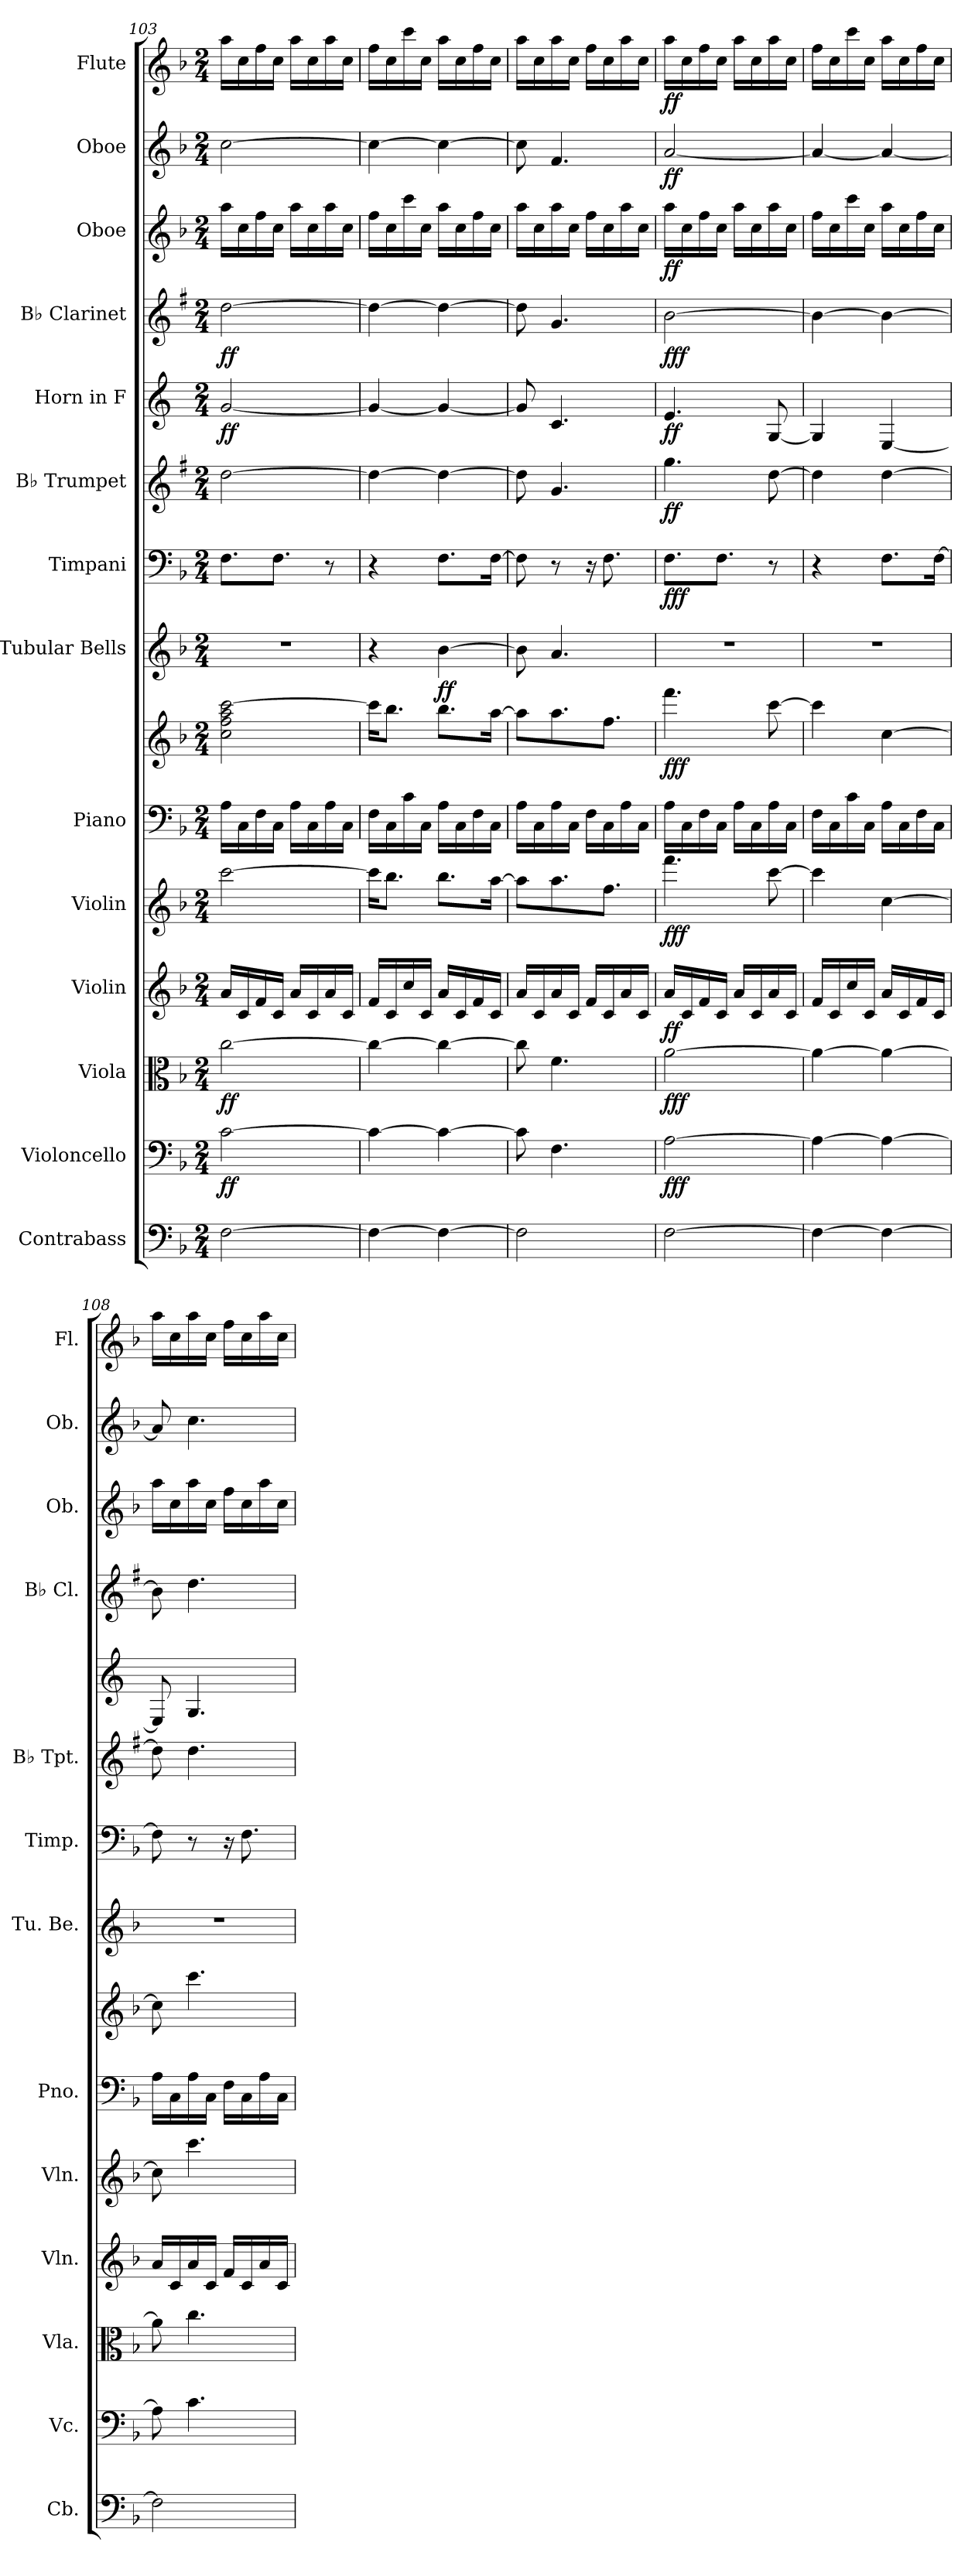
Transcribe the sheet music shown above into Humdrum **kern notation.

**kern	**kern	**dynam	**kern	**dynam	**kern	**dynam	**kern	**dynam	**kern	**kern	**dynam	**kern	**dynam	**kern	**dynam	**kern	**dynam	**kern	**dynam	**kern	**dynam	**kern	**dynam	**kern	**dynam	**kern	**dynam
*part14	*part13	*part13	*part12	*part12	*part11	*part11	*part10	*part10	*part9	*part9	*part9	*part8	*part8	*part7	*part7	*part6	*part6	*part5	*part5	*part4	*part4	*part3	*part3	*part2	*part2	*part1	*part1
*staff15	*staff14	*staff14	*staff13	*staff13	*staff12	*staff12	*staff11	*staff11	*staff10	*staff9	*staff9/10	*staff8	*staff8	*staff7	*staff7	*staff6	*staff6	*staff5	*staff5	*staff4	*staff4	*staff3	*staff3	*staff2	*staff2	*staff1	*staff1
*I"Contrabass	*I"Violoncello	*	*I"Viola	*	*I"Violin	*	*I"Violin	*	*I"Piano	*	*	*I"Tubular Bells	*	*I"Timpani	*	*I"B♭ Trumpet	*	*I"Horn in F	*	*I"B♭ Clarinet	*	*I"Oboe	*	*I"Oboe	*	*I"Flute	*
*I'Cb.	*I'Vc.	*	*I'Vla.	*	*I'Vln.	*	*I'Vln.	*	*I'Pno.	*	*	*I'Tu. Be.	*	*I'Timp.	*	*I'B♭ Tpt.	*	*	*	*I'B♭ Cl.	*	*I'Ob.	*	*I'Ob.	*	*I'Fl.	*
*clefF4	*clefF4	*	*clefC3	*	*clefG2	*	*clefG2	*	*clefF4	*clefG2	*	*clefG2	*	*clefF4	*	*clefG2	*	*clefG2	*	*clefG2	*	*clefG2	*	*clefG2	*	*clefG2	*
*ITrd7c12	*	*	*	*	*	*	*	*	*	*	*	*	*	*	*	*ITrd1c2	*	*ITrd4c7	*	*ITrd1c2	*	*	*	*	*	*	*
*k[b-]	*k[b-]	*	*k[b-]	*	*k[b-]	*	*k[b-]	*	*k[b-]	*k[b-]	*	*k[b-]	*	*k[b-]	*	*k[b-]	*	*k[b-]	*	*k[b-]	*	*k[b-]	*	*k[b-]	*	*k[b-]	*
*M2/4	*M2/4	*	*M2/4	*	*M2/4	*	*M2/4	*	*M2/4	*M2/4	*	*M2/4	*	*M2/4	*	*M2/4	*	*M2/4	*	*M2/4	*	*M2/4	*	*M2/4	*	*M2/4	*
=103	=103	=103	=103	=103	=103	=103	=103	=103	=103	=103	=103	=103	=103	=103	=103	=103	=103	=103	=103	=103	=103	=103	=103	=103	=103	=103	=103
!	!	!LO:DY:b	!	!LO:DY:b	!	!	!	!	!	!	!	!	!	!	!	!	!	!	!LO:DY:b	!	!LO:DY:b	!	!	!	!	!	!
[2FF\	[2c\	ff	[2cc\	ff	16a/LL	.	[2ccc\	.	16A\LL	2cc\ 2ff\ 2aa\ [2ccc\	.	2r	.	8.F\L	.	[2cc\	.	[2c/	ff	[2cc\	ff	16aa\LL	.	[2cc\	.	16aa\LL	.
.	.	.	.	.	16c/	.	.	.	16C\	.	.	.	.	.	.	.	.	.	.	.	.	16cc\	.	.	.	16cc\	.
.	.	.	.	.	16f/	.	.	.	16F\	.	.	.	.	.	.	.	.	.	.	.	.	16ff\	.	.	.	16ff\	.
.	.	.	.	.	16c/JJ	.	.	.	16C\JJ	.	.	.	.	8.F\J	.	.	.	.	.	.	.	16cc\JJ	.	.	.	16cc\JJ	.
.	.	.	.	.	16a/LL	.	.	.	16A\LL	.	.	.	.	.	.	.	.	.	.	.	.	16aa\LL	.	.	.	16aa\LL	.
.	.	.	.	.	16c/	.	.	.	16C\	.	.	.	.	.	.	.	.	.	.	.	.	16cc\	.	.	.	16cc\	.
.	.	.	.	.	16a/	.	.	.	16A\	.	.	.	.	8r	.	.	.	.	.	.	.	16aa\	.	.	.	16aa\	.
.	.	.	.	.	16c/JJ	.	.	.	16C\JJ	.	.	.	.	.	.	.	.	.	.	.	.	16cc\JJ	.	.	.	16cc\JJ	.
=104	=104	=104	=104	=104	=104	=104	=104	=104	=104	=104	=104	=104	=104	=104	=104	=104	=104	=104	=104	=104	=104	=104	=104	=104	=104	=104	=104
4FF\_	4c\_	.	4cc\_	.	16f/LL	.	16ccc\KL]	.	16F\LL	16ccc\KL]	.	4r	.	4r	.	4cc\_	.	4c/_	.	4cc\_	.	16ff\LL	.	4cc\_	.	16ff\LL	.
.	.	.	.	.	16c/	.	8.bb-\J	.	16C\	8.bb-\J	.	.	.	.	.	.	.	.	.	.	.	16cc\	.	.	.	16cc\	.
.	.	.	.	.	16cc/	.	.	.	16c\	.	.	.	.	.	.	.	.	.	.	.	.	16ccc\	.	.	.	16ccc\	.
.	.	.	.	.	16c/JJ	.	.	.	16C\JJ	.	.	.	.	.	.	.	.	.	.	.	.	16cc\JJ	.	.	.	16cc\JJ	.
!	!	!	!	!	!	!	!	!	!	!	!	!	!LO:DY:b	!	!	!	!	!	!	!	!	!	!	!	!	!	!
4FF\_	4c\_	.	4cc\_	.	16a/LL	.	8.bb-\L	.	16A\LL	8.bb-\L	.	[4b-\	ff	8.F\L	.	4cc\_	.	4c/_	.	4cc\_	.	16aa\LL	.	4cc\_	.	16aa\LL	.
.	.	.	.	.	16c/	.	.	.	16C\	.	.	.	.	.	.	.	.	.	.	.	.	16cc\	.	.	.	16cc\	.
.	.	.	.	.	16f/	.	.	.	16F\	.	.	.	.	.	.	.	.	.	.	.	.	16ff\	.	.	.	16ff\	.
.	.	.	.	.	16c/JJ	.	[16aa\Jk	.	16C\JJ	[16aa\Jk	.	.	.	[16F\Jk	.	.	.	.	.	.	.	16cc\JJ	.	.	.	16cc\JJ	.
!!LO:PB:g=z
=105	=105	=105	=105	=105	=105	=105	=105	=105	=105	=105	=105	=105	=105	=105	=105	=105	=105	=105	=105	=105	=105	=105	=105	=105	=105	=105	=105
2FF\]	8c\]	.	8cc\]	.	16a/LL	.	8aa\L]	.	16A\LL	8aa\L]	.	8b-\]	.	8F\]	.	8cc\]	.	8c/]	.	8cc\]	.	16aa\LL	.	8cc\]	.	16aa\LL	.
.	.	.	.	.	16c/	.	.	.	16C\	.	.	.	.	.	.	.	.	.	.	.	.	16cc\	.	.	.	16cc\	.
.	4.F\	.	4.f\	.	16a/	.	8.aa\	.	16A\	8.aa\	.	4.a/	.	8r	.	4.f/	.	4.F/	.	4.f/	.	16aa\	.	4.f/	.	16aa\	.
.	.	.	.	.	16c/JJ	.	.	.	16C\JJ	.	.	.	.	.	.	.	.	.	.	.	.	16cc\JJ	.	.	.	16cc\JJ	.
.	.	.	.	.	16f/LL	.	.	.	16F\LL	.	.	.	.	16r	.	.	.	.	.	.	.	16ff\LL	.	.	.	16ff\LL	.
.	.	.	.	.	16c/	.	8.ff\J	.	16C\	8.ff\J	.	.	.	8.F\	.	.	.	.	.	.	.	16cc\	.	.	.	16cc\	.
.	.	.	.	.	16a/	.	.	.	16A\	.	.	.	.	.	.	.	.	.	.	.	.	16aa\	.	.	.	16aa\	.
.	.	.	.	.	16c/JJ	.	.	.	16C\JJ	.	.	.	.	.	.	.	.	.	.	.	.	16cc\JJ	.	.	.	16cc\JJ	.
=106	=106	=106	=106	=106	=106	=106	=106	=106	=106	=106	=106	=106	=106	=106	=106	=106	=106	=106	=106	=106	=106	=106	=106	=106	=106	=106	=106
!	!	!LO:DY:b	!	!LO:DY:b	!	!LO:DY:b	!	!LO:DY:b	!	!	!LO:DY:b	!	!	!	!LO:DY:b	!	!LO:DY:b	!	!LO:DY:b	!	!LO:DY:b	!	!LO:DY:b	!	!LO:DY:b	!	!LO:DY:b
[2FF\	[2A\	fff	[2a\	fff	16a/LL	ff	4.fff\	fff	16A\LL	4.fff\	fff	2r	.	8.F\L	fff	4.ff\	ff	4.A/	ff	[2a\	fff	16aa\LL	ff	[2a/	ff	16aa\LL	ff
.	.	.	.	.	16c/	.	.	.	16C\	.	.	.	.	.	.	.	.	.	.	.	.	16cc\	.	.	.	16cc\	.
.	.	.	.	.	16f/	.	.	.	16F\	.	.	.	.	.	.	.	.	.	.	.	.	16ff\	.	.	.	16ff\	.
.	.	.	.	.	16c/JJ	.	.	.	16C\JJ	.	.	.	.	8.F\J	.	.	.	.	.	.	.	16cc\JJ	.	.	.	16cc\JJ	.
.	.	.	.	.	16a/LL	.	.	.	16A\LL	.	.	.	.	.	.	.	.	.	.	.	.	16aa\LL	.	.	.	16aa\LL	.
.	.	.	.	.	16c/	.	.	.	16C\	.	.	.	.	.	.	.	.	.	.	.	.	16cc\	.	.	.	16cc\	.
.	.	.	.	.	16a/	.	[8ccc\	.	16A\	[8ccc\	.	.	.	8r	.	[8cc\	.	[8C/	.	.	.	16aa\	.	.	.	16aa\	.
.	.	.	.	.	16c/JJ	.	.	.	16C\JJ	.	.	.	.	.	.	.	.	.	.	.	.	16cc\JJ	.	.	.	16cc\JJ	.
=107	=107	=107	=107	=107	=107	=107	=107	=107	=107	=107	=107	=107	=107	=107	=107	=107	=107	=107	=107	=107	=107	=107	=107	=107	=107	=107	=107
4FF\_	4A\_	.	4a\_	.	16f/LL	.	4ccc\]	.	16F\LL	4ccc\]	.	2r	.	4r	.	4cc\]	.	4C/]	.	4a\_	.	16ff\LL	.	4a/_	.	16ff\LL	.
.	.	.	.	.	16c/	.	.	.	16C\	.	.	.	.	.	.	.	.	.	.	.	.	16cc\	.	.	.	16cc\	.
.	.	.	.	.	16cc/	.	.	.	16c\	.	.	.	.	.	.	.	.	.	.	.	.	16ccc\	.	.	.	16ccc\	.
.	.	.	.	.	16c/JJ	.	.	.	16C\JJ	.	.	.	.	.	.	.	.	.	.	.	.	16cc\JJ	.	.	.	16cc\JJ	.
4FF\_	4A\_	.	4a\_	.	16a/LL	.	[4cc\	.	16A\LL	[4cc\	.	.	.	8.F\L	.	[4cc\	.	[4AA/	.	4a\_	.	16aa\LL	.	4a/_	.	16aa\LL	.
.	.	.	.	.	16c/	.	.	.	16C\	.	.	.	.	.	.	.	.	.	.	.	.	16cc\	.	.	.	16cc\	.
.	.	.	.	.	16f/	.	.	.	16F\	.	.	.	.	.	.	.	.	.	.	.	.	16ff\	.	.	.	16ff\	.
.	.	.	.	.	16c/JJ	.	.	.	16C\JJ	.	.	.	.	[16F\Jk	.	.	.	.	.	.	.	16cc\JJ	.	.	.	16cc\JJ	.
=108	=108	=108	=108	=108	=108	=108	=108	=108	=108	=108	=108	=108	=108	=108	=108	=108	=108	=108	=108	=108	=108	=108	=108	=108	=108	=108	=108
2FF\]	8A\]	.	8a\]	.	16a/LL	.	8cc\]	.	16A\LL	8cc\]	.	2r	.	8F\]	.	8cc\]	.	8AA/]	.	8a\]	.	16aa\LL	.	8a/]	.	16aa\LL	.
.	.	.	.	.	16c/	.	.	.	16C\	.	.	.	.	.	.	.	.	.	.	.	.	16cc\	.	.	.	16cc\	.
.	4.c\	.	4.cc\	.	16a/	.	4.ccc\	.	16A\	4.ccc\	.	.	.	8r	.	4.cc\	.	4.C/	.	4.cc\	.	16aa\	.	4.cc\	.	16aa\	.
.	.	.	.	.	16c/JJ	.	.	.	16C\JJ	.	.	.	.	.	.	.	.	.	.	.	.	16cc\JJ	.	.	.	16cc\JJ	.
.	.	.	.	.	16f/LL	.	.	.	16F\LL	.	.	.	.	16r	.	.	.	.	.	.	.	16ff\LL	.	.	.	16ff\LL	.
.	.	.	.	.	16c/	.	.	.	16C\	.	.	.	.	8.F\	.	.	.	.	.	.	.	16cc\	.	.	.	16cc\	.
.	.	.	.	.	16a/	.	.	.	16A\	.	.	.	.	.	.	.	.	.	.	.	.	16aa\	.	.	.	16aa\	.
.	.	.	.	.	16c/JJ	.	.	.	16C\JJ	.	.	.	.	.	.	.	.	.	.	.	.	16cc\JJ	.	.	.	16cc\JJ	.
=	=	=	=	=	=	=	=	=	=	=	=	=	=	=	=	=	=	=	=	=	=	=	=	=	=	=	=
*-	*-	*-	*-	*-	*-	*-	*-	*-	*-	*-	*-	*-	*-	*-	*-	*-	*-	*-	*-	*-	*-	*-	*-	*-	*-	*-	*-
